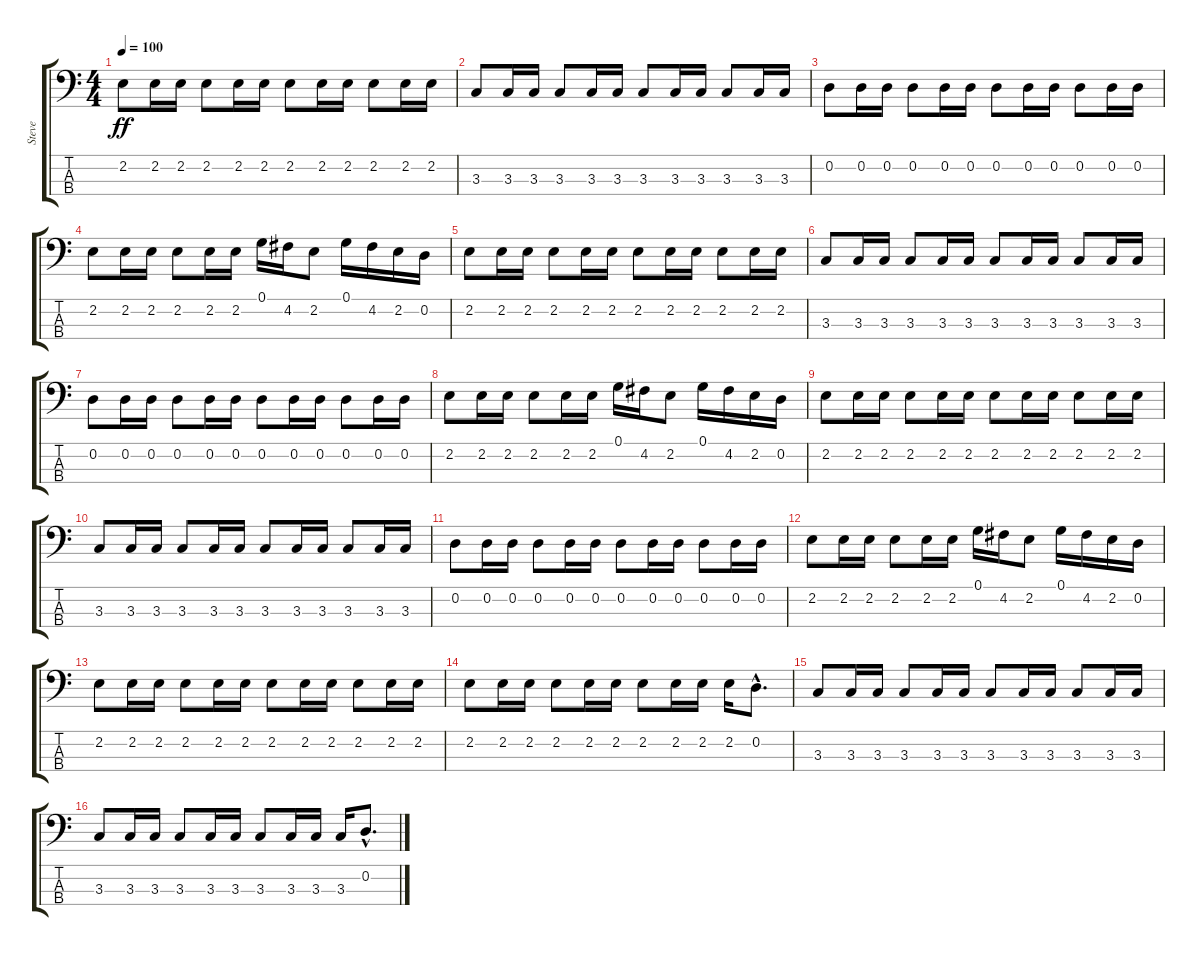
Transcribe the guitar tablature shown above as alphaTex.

\track ("Steve" "Steve") {instrument electricbassfinger}
\staff {score tabs}
\tuning (G2 D2 A1 E1) {hide}
\ts (4 4)
\tempo 100
\clef f4
\ks c
2.2.8{dy ff} 2.2.16 2.2.16 2.2.8 2.2.16 2.2.16 2.2.8 2.2.16 2.2.16 2.2.8 2.2.16 2.2.16 |
3.3.8 3.3.16 3.3.16 3.3.8 3.3.16 3.3.16 3.3.8 3.3.16 3.3.16 3.3.8 3.3.16 3.3.16 |
0.2.8 0.2.16 0.2.16 0.2.8 0.2.16 0.2.16 0.2.8 0.2.16 0.2.16 0.2.8 0.2.16 0.2.16 |
2.2.8 2.2.16 2.2.16 2.2.8 2.2.16 2.2.16 0.1.16 4.2.16 2.2.8 0.1.16 4.2.16 2.2.16 0.2.16 |
2.2.8 2.2.16 2.2.16 2.2.8 2.2.16 2.2.16 2.2.8 2.2.16 2.2.16 2.2.8 2.2.16 2.2.16 |
3.3.8 3.3.16 3.3.16 3.3.8 3.3.16 3.3.16 3.3.8 3.3.16 3.3.16 3.3.8 3.3.16 3.3.16 |
0.2.8 0.2.16 0.2.16 0.2.8 0.2.16 0.2.16 0.2.8 0.2.16 0.2.16 0.2.8 0.2.16 0.2.16 |
2.2.8 2.2.16 2.2.16 2.2.8 2.2.16 2.2.16 0.1.16 4.2.16 2.2.8 0.1.16 4.2.16 2.2.16 0.2.16 |
2.2.8 2.2.16 2.2.16 2.2.8 2.2.16 2.2.16 2.2.8 2.2.16 2.2.16 2.2.8 2.2.16 2.2.16 |
3.3.8 3.3.16 3.3.16 3.3.8 3.3.16 3.3.16 3.3.8 3.3.16 3.3.16 3.3.8 3.3.16 3.3.16 |
0.2.8 0.2.16 0.2.16 0.2.8 0.2.16 0.2.16 0.2.8 0.2.16 0.2.16 0.2.8 0.2.16 0.2.16 |
2.2.8 2.2.16 2.2.16 2.2.8 2.2.16 2.2.16 0.1.16 4.2.16 2.2.8 0.1.16 4.2.16 2.2.16 0.2.16 |
2.2.8 2.2.16 2.2.16 2.2.8 2.2.16 2.2.16 2.2.8 2.2.16 2.2.16 2.2.8 2.2.16 2.2.16 |
2.2.8 2.2.16 2.2.16 2.2.8 2.2.16 2.2.16 2.2.8 2.2.16 2.2.16 2.2.16 0.2{hac}.8{d} |
3.3.8 3.3.16 3.3.16 3.3.8 3.3.16 3.3.16 3.3.8 3.3.16 3.3.16 3.3.8 3.3.16 3.3.16 |
3.3.8 3.3.16 3.3.16 3.3.8 3.3.16 3.3.16 3.3.8 3.3.16 3.3.16 3.3.16 0.2{hac}.8{d}
